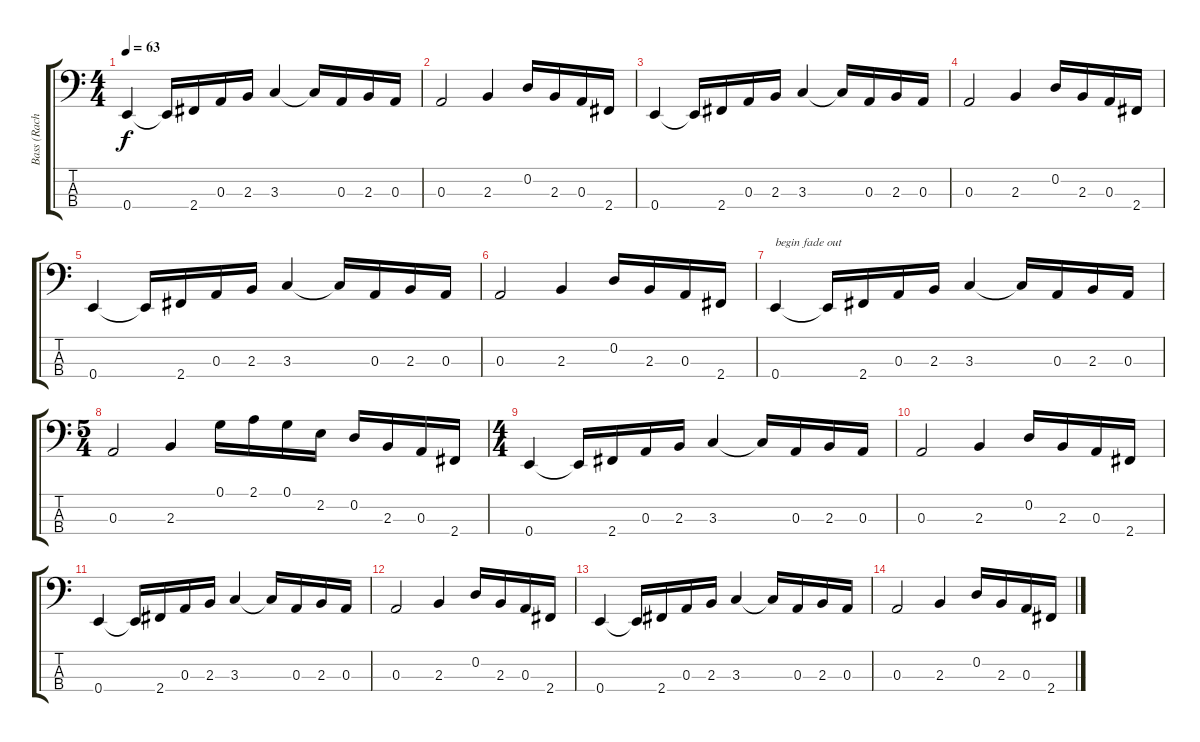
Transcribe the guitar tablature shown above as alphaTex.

\track ("Bass (Rachel Bolan)" "Bass (Rach") {instrument electricbasspick}
\staff {score tabs}
\tuning (G2 D2 A1 E1) {hide}
\ts (4 4)
\tempo 63
\clef f4
\ks c
0.4.4{dy f} 0.4{t}.16 2.4.16 0.3.16 2.3.16 3.3.4 3.3{t}.16 0.3.16 2.3.16 0.3.16 |
0.3.2 2.3.4 0.2.16 2.3.16 0.3.16 2.4.16 |
0.4.4 0.4{t}.16 2.4.16 0.3.16 2.3.16 3.3.4 3.3{t}.16 0.3.16 2.3.16 0.3.16 |
0.3.2 2.3.4 0.2.16 2.3.16 0.3.16 2.4.16 |
0.4.4 0.4{t}.16 2.4.16 0.3.16 2.3.16 3.3.4 3.3{t}.16 0.3.16 2.3.16 0.3.16 |
0.3.2 2.3.4 0.2.16 2.3.16 0.3.16 2.4.16 |
0.4.4{txt "begin fade out"} 0.4{t}.16 2.4.16 0.3.16 2.3.16 3.3.4 3.3{t}.16 0.3.16 2.3.16 0.3.16 |
\ts (5 4)
0.3.2 2.3.4 0.1.16 2.1.16 0.1.16 2.2.16 0.2.16 2.3.16 0.3.16 2.4.16 |
\ts (4 4)
0.4.4 0.4{t}.16 2.4.16 0.3.16 2.3.16 3.3.4 3.3{t}.16 0.3.16 2.3.16 0.3.16 |
0.3.2 2.3.4 0.2.16 2.3.16 0.3.16 2.4.16 |
0.4.4 0.4{t}.16 2.4.16 0.3.16 2.3.16 3.3.4 3.3{t}.16 0.3.16 2.3.16 0.3.16 |
0.3.2 2.3.4 0.2.16 2.3.16 0.3.16 2.4.16 |
0.4.4 0.4{t}.16 2.4.16 0.3.16 2.3.16 3.3.4 3.3{t}.16 0.3.16 2.3.16 0.3.16 |
0.3.2 2.3.4 0.2.16 2.3.16 0.3.16 2.4.16
